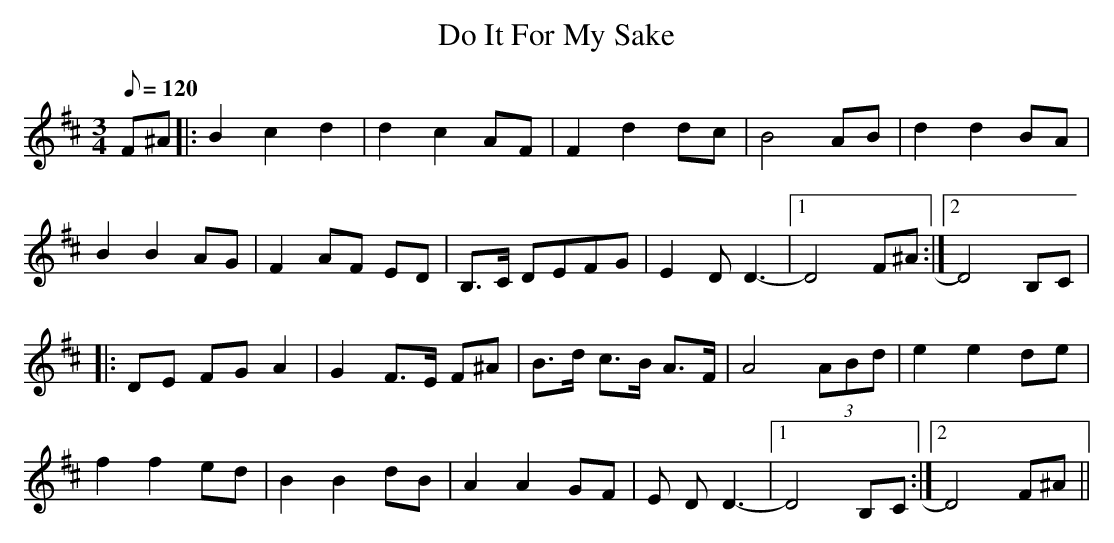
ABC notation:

X:1
T:Do It For My Sake
M:3/4
L:1/8
Q:120
K:D
F^A|: B2 c2 d2|d2 c2 AF|F2 d2 dc|B4 AB|d2 d2 BA|
B2 B2 AG|F2 AF ED|B,>C DEFG|E2 DD3-|1 D4 F^A:|2 D4 B,C|
|: DE FG A2|G2 F>E F^A|B>d c>B A>F|A4 (3ABd|e2 e2 de|
f2 f2 ed|B2 B2 dB|A2 A2 GF|E D D3-|1 D4 B,C:|2 D4 F^A ||
